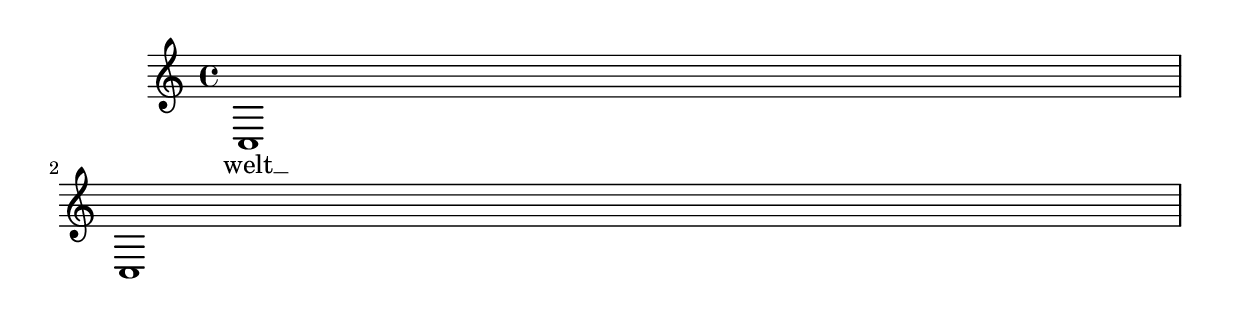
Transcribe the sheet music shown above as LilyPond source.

\header { texidoc = "Spanners parts that extend beyond their parents
  are killed in case of line breaks."

  }


\version "2.12.0"

\paper { ragged-bottom = ##t }

\new Staff {
  c1 \break c1
} 
\addlyrics {  welt __ }

